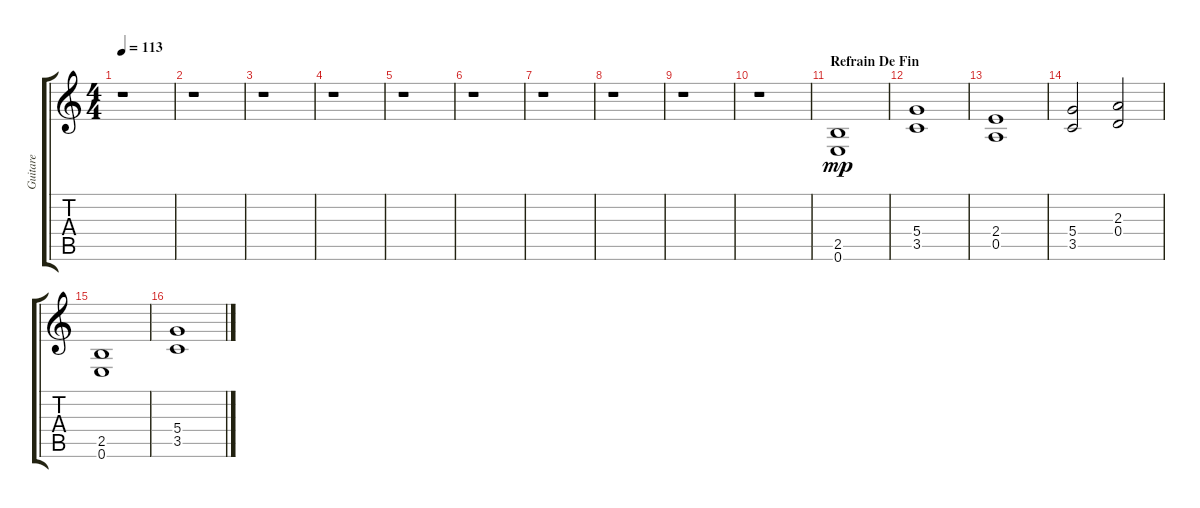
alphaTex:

\track ("Guitare" "Guitare") {instrument overdrivenguitar}
\staff {score tabs}
\tuning (E4 B3 G3 D3 A2 E2) {hide}
\ts (4 4)
\tempo 113
\clef g2
\ks c
r.1{dy f} |
r.1 |
r.1 |
r.1 |
r.1 |
r.1 |
r.1 |
r.1 |
r.1 |
r.1 |
\section ("" "Refrain De Fin")
(2.5 0.6).1{dy mp} |
(5.4 3.5).1 |
(2.4 0.5).1 |
(5.4 3.5).2 (2.3 0.4).2 |
(2.5 0.6).1 |
(5.4 3.5).1
